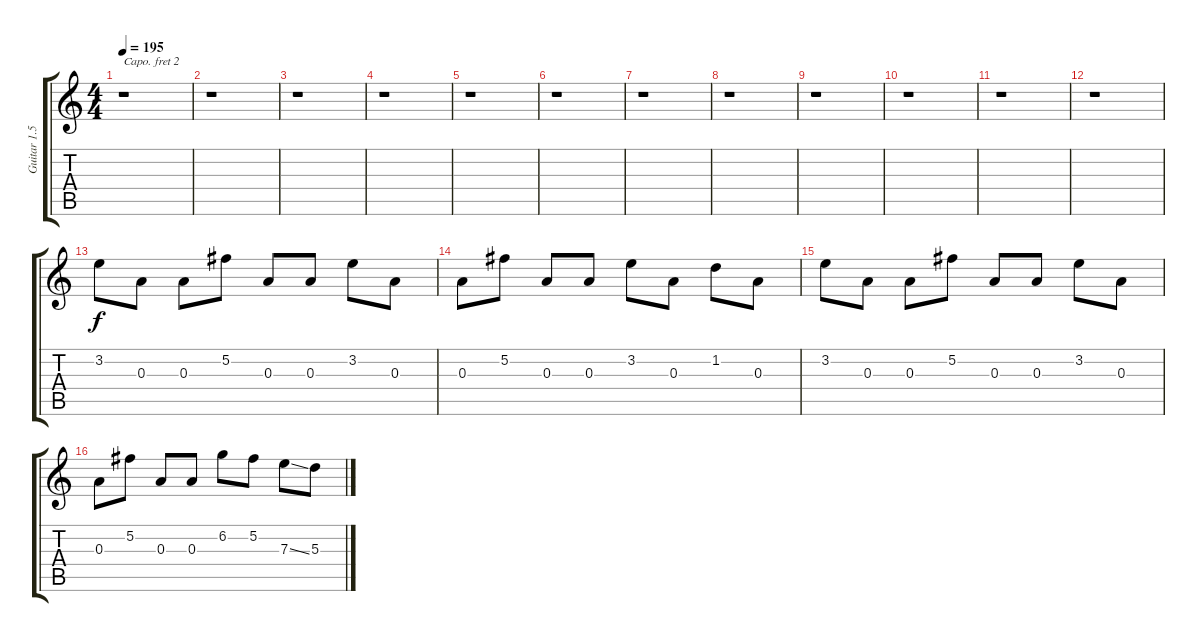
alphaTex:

\track ("Guitar 1.5" "Guitar 1.5") {instrument overdrivenguitar}
\staff {score tabs}
\capo 2
\tuning (E4 B3 G3 D3 A2 E2) {hide}
\ts (4 4)
\tempo 195
\clef g2
\ks c
r.1{dy f} |
r.1 |
r.1 |
r.1 |
r.1 |
r.1 |
r.1 |
r.1 |
r.1 |
r.1 |
r.1 |
r.1 |
3.2.8 0.3.8 0.3.8 5.2.8 0.3.8 0.3.8 3.2.8 0.3.8 |
0.3.8 5.2.8 0.3.8 0.3.8 3.2.8 0.3.8 1.2.8 0.3.8 |
3.2.8 0.3.8 0.3.8 5.2.8 0.3.8 0.3.8 3.2.8 0.3.8 |
0.3.8 5.2.8 0.3.8 0.3.8 6.2.8 5.2.8 7.3{ss}.8 5.3.8
